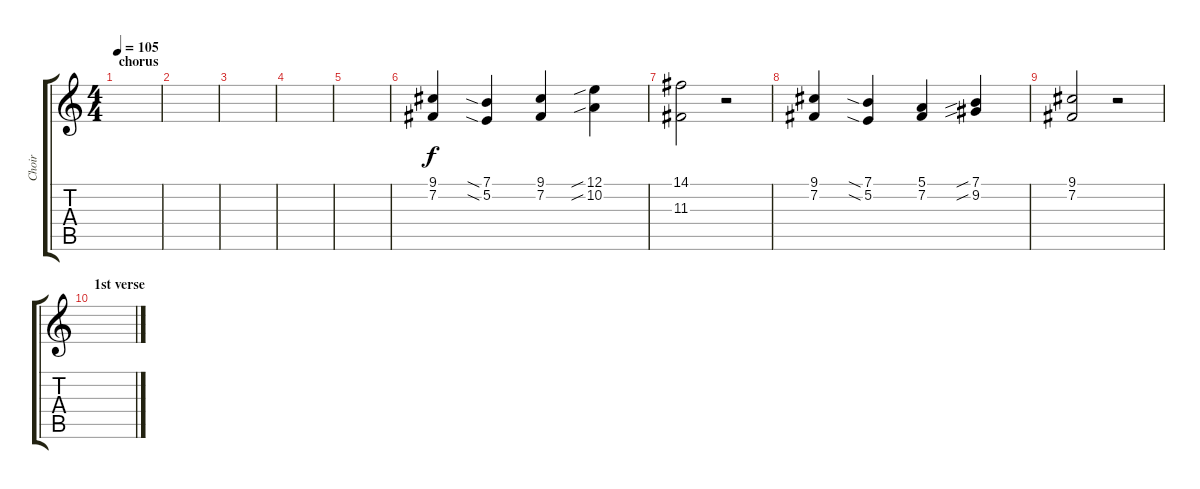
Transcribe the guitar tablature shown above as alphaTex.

\track ("Choir" "Choir") {instrument panflute}
\staff {score tabs}
\tuning (E4 B3 G3 D3 A2 E2) {hide}
\ts (4 4)
\section ("" "chorus")
\tempo 105
\clef g2
\ks c
|
|
|
|
|
(9.1 7.2).4 (7.1{sia} 5.2{sia}).4 (9.1 7.2).4 (12.1{sib} 10.2{sib}).4 |
(14.1 11.3).2 r.2 |
(9.1 7.2).4 (7.1{sia} 5.2{sia}).4 (5.1 7.2).4 (7.1{sib} 9.2{sib}).4 |
(9.1 7.2).2 r.2 |
\section ("" "1st verse")
